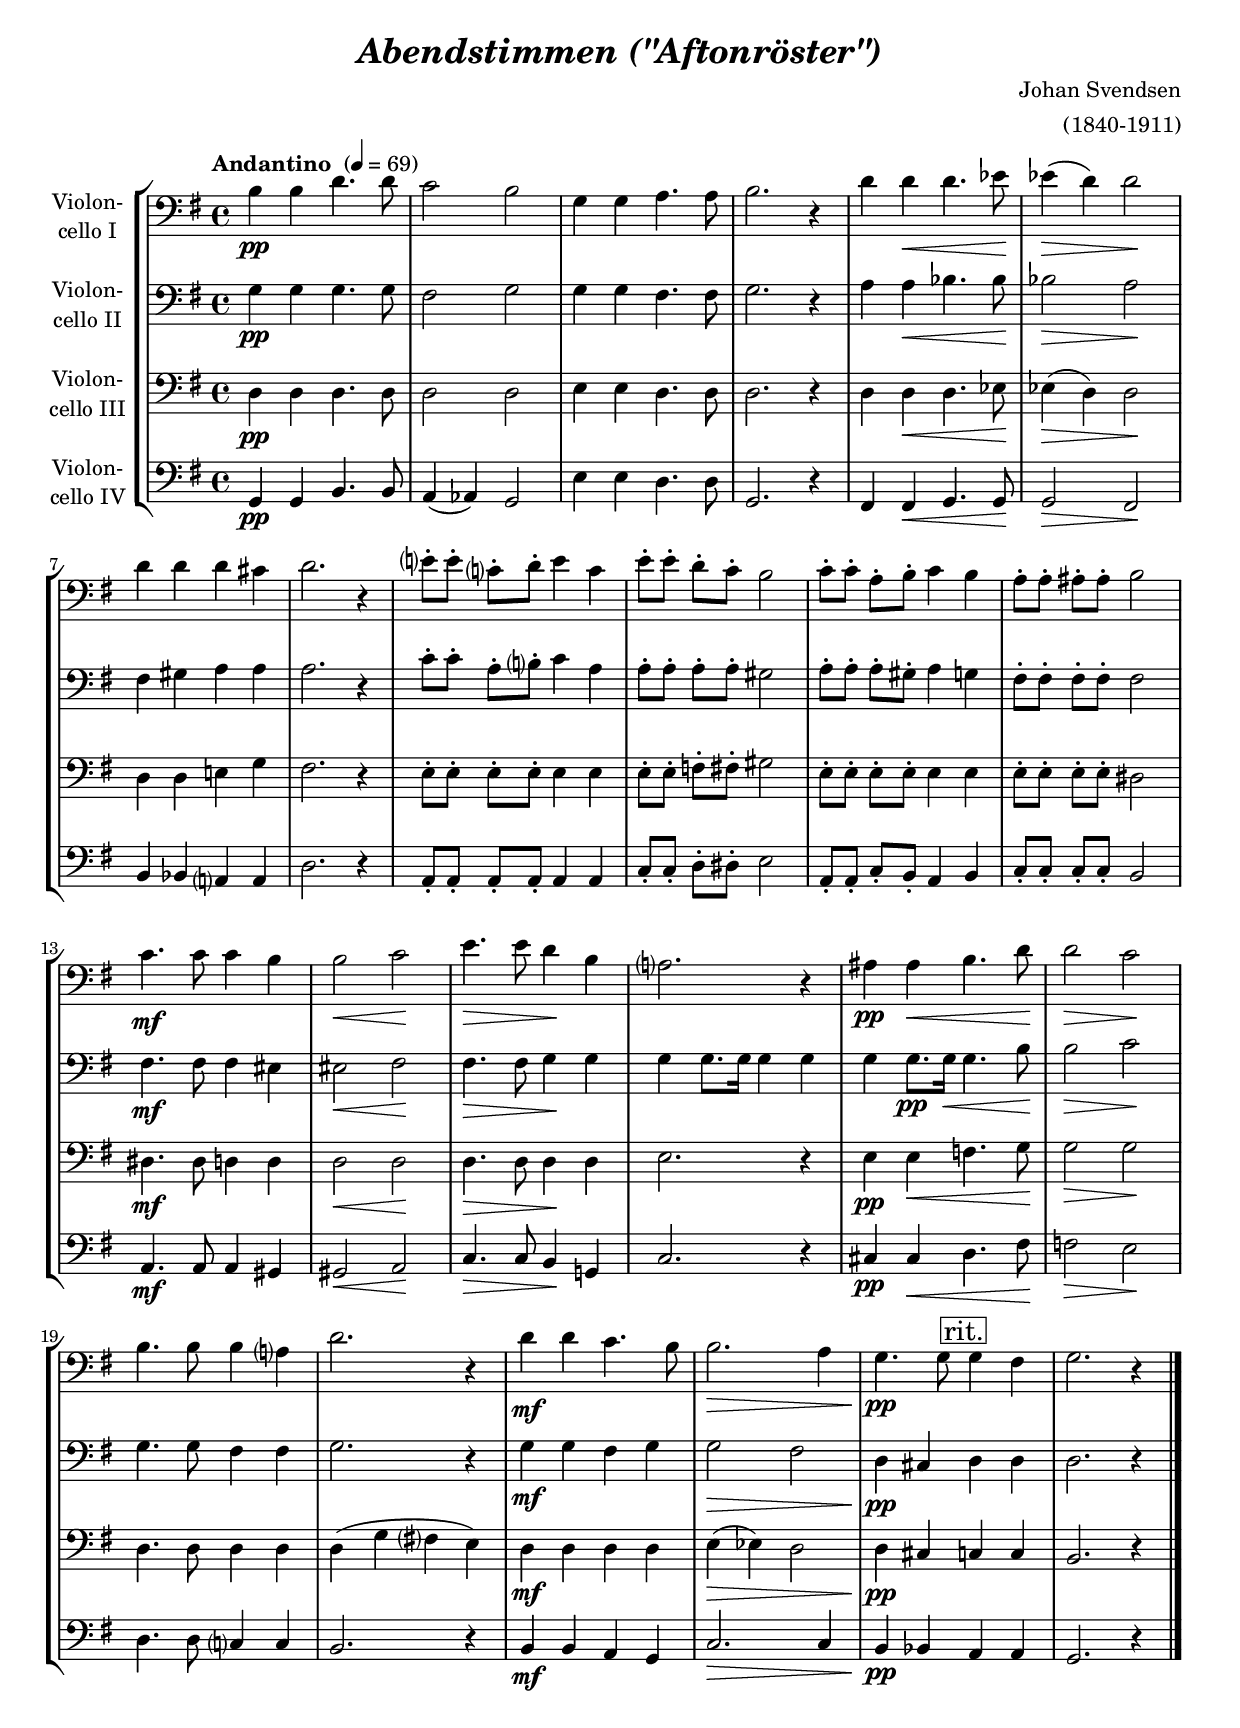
\version "2.18.2"
\include "deutsch.ly"
  
#(set-global-staff-size 19)

\header {
  title     = \markup \bold \italic "Abendstimmen (\"Aftonröster\")"
  composer  = "Johan Svendsen"
  arranger  = "(1840-1911)"
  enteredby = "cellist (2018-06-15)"
%  piece     = ""
}

voiceconsts = {
  \key es \major
  \time 4/4
  \clef "bass"
%  \numericTimeSignature
  \compressFullBarRests
  % Set default beaming for all staves
 \set Timing.beamExceptions = #'()
 \set Timing.baseMoment     = #(ly:make-moment 1 4)
 \set Timing.beatStructure  = #'(1 1 1 1)
  \tempo "Andantino " 4=69
}

micl = "clarinet"
mifl = "flute"
miob = "oboe"
mifh = "french horn"
misx = "tenor sax"
mist = "string ensemble 1"
miba = "cello"

rit = \mark \markup \box "rit."

va = \relative c' {
  \voiceconsts

  g4\pp g b4. b8
  as2 g
  es4 es f4. f8
  g2. r4
  b b\< b4. ces8\!
  ces4(\> b) b2\!
  b4 b b a

  b2. r4
  c?8-. c-. as?-. b-. c4 as
  c8-. c-. b-. as-. g2
  as8-. as-. f-. g-. as4 g
  f8-. f-. fis-. fis-. g2

  as4.\mf as8 as4 g
  g2\< as\!
  c4.\> c8 b4\! g
  f?2. r4
  fis\pp fis\< g4. b8\!
  b2\> as\!

  g4. g8 g4 f?
  b2. r4
  b\mf b as4. g8
  g2.\> f4
  es4.\!\pp es8 \rit es4 d
  es2. r4 \bar "|."
}

vb = \relative c {
  \voiceconsts

  es4\pp es es4. es8
  d2 es
  es4 es d4. d8
  es2. r4
  f f\< ges4. ges8\!
  ges2\> f\!
  d4 e f f

  f2. r4
  as8-. as-. f-. g?-. as4 f
  f8-. f-. f-. f-. e2
  f8-. f-. f-. e-. f4 es
  
  d8-. d-. d-. d-. d2
  d4.\mf d8 d4 cis
  cis2\< d\!
  d4.\> d8 es4\! es
  es es8. es16 es4 es

  es es8.\pp es16\< es4. g8\!
  g2\> as\!
  es4. es8 d4 d
  es2. r4
  es\mf es d es
  es2\> d

  b4\!\pp a \rit b b
  b2. r4 \bar "|."
}

vc = \relative c {
  \voiceconsts

  b4\pp b b4. b8
  b2 b
  c4 c b4. b8
  b2. r4
  b b\< b4. ces8\!
  ces4(\> b) b2\!
  
  b4 b c! es
  d2. r4
  c8-. c-. c-. c-. c4 c
  c8-. c-. des-. d-. e2  
  c8-. c-. c-. c-. c4 c
  
  c8-. c-. c-. c-. h2
  h4.\mf h8 b4 b
  b2\< b\!
  b4.\> b8 b4\! b
  c2. r4

  c\pp c\< des4. es8\!
  es2\> es\!
  b4. b8 b4 b
  b( es d? c)
  b\mf b b b
  c(\> ces) b2

  b4\!\pp a \rit as as
  g2. r4 \bar "|."
}

vd = \relative c, {
  \voiceconsts

  es4\pp es g4. g8
  f4( fes) es2
  c'4 c b4. b8
  es,2. r4
  d d\< es4. es8\!
  es2\> d\!
  
  g4 ges f? f
  b2. r4
  f8-. f-. f-. f-. f4 f
  as8-. as-. b-. h-. c2
  f,8-. f-. as-. g-. f4 g
  
  as8-. as-. as-. as-. g2
  f4.\mf f8 f4 e
  e2\< f\!
  as4.\> as8 g4\! es!
  as2. r4

  a\pp a\< b4. d8\!
  des2\> c\!
  b4. b8 as?4 as
  g2. r4
  g\mf g f es
  as2.\> as4

  g\!\pp ges \rit f f
  es2. r4 \bar "|."
}


music = \new StaffGroup <<
      \new Staff {
	\set Staff.midiInstrument = \miba
	\set Staff.instrumentName = \markup \center-column { "Violon-" "cello I" }
	\transpose es g { \va }
      }

      \new Staff {
	\set Staff.midiInstrument = \miba
	\set Staff.instrumentName = \markup \center-column { "Violon-" "cello II" }
	\transpose es g { \vb }
      }

      \new Staff {
	\set Staff.midiInstrument = \miba
	\set Staff.instrumentName = \markup \center-column { "Violon-" "cello III" }
	\transpose es g { \vc }
      }

      \new Staff {
	\set Staff.midiInstrument = \miba
	\set Staff.instrumentName = \markup \center-column { "Violon-" "cello IV" }
	\transpose es g { \vd }
      }
>>

\book {
  \score {
    \music
    \layout {}
  }

  \score {
    \unfoldRepeats \music

    \midi {
      \context {
        \Score
      }
    }
  }
}
